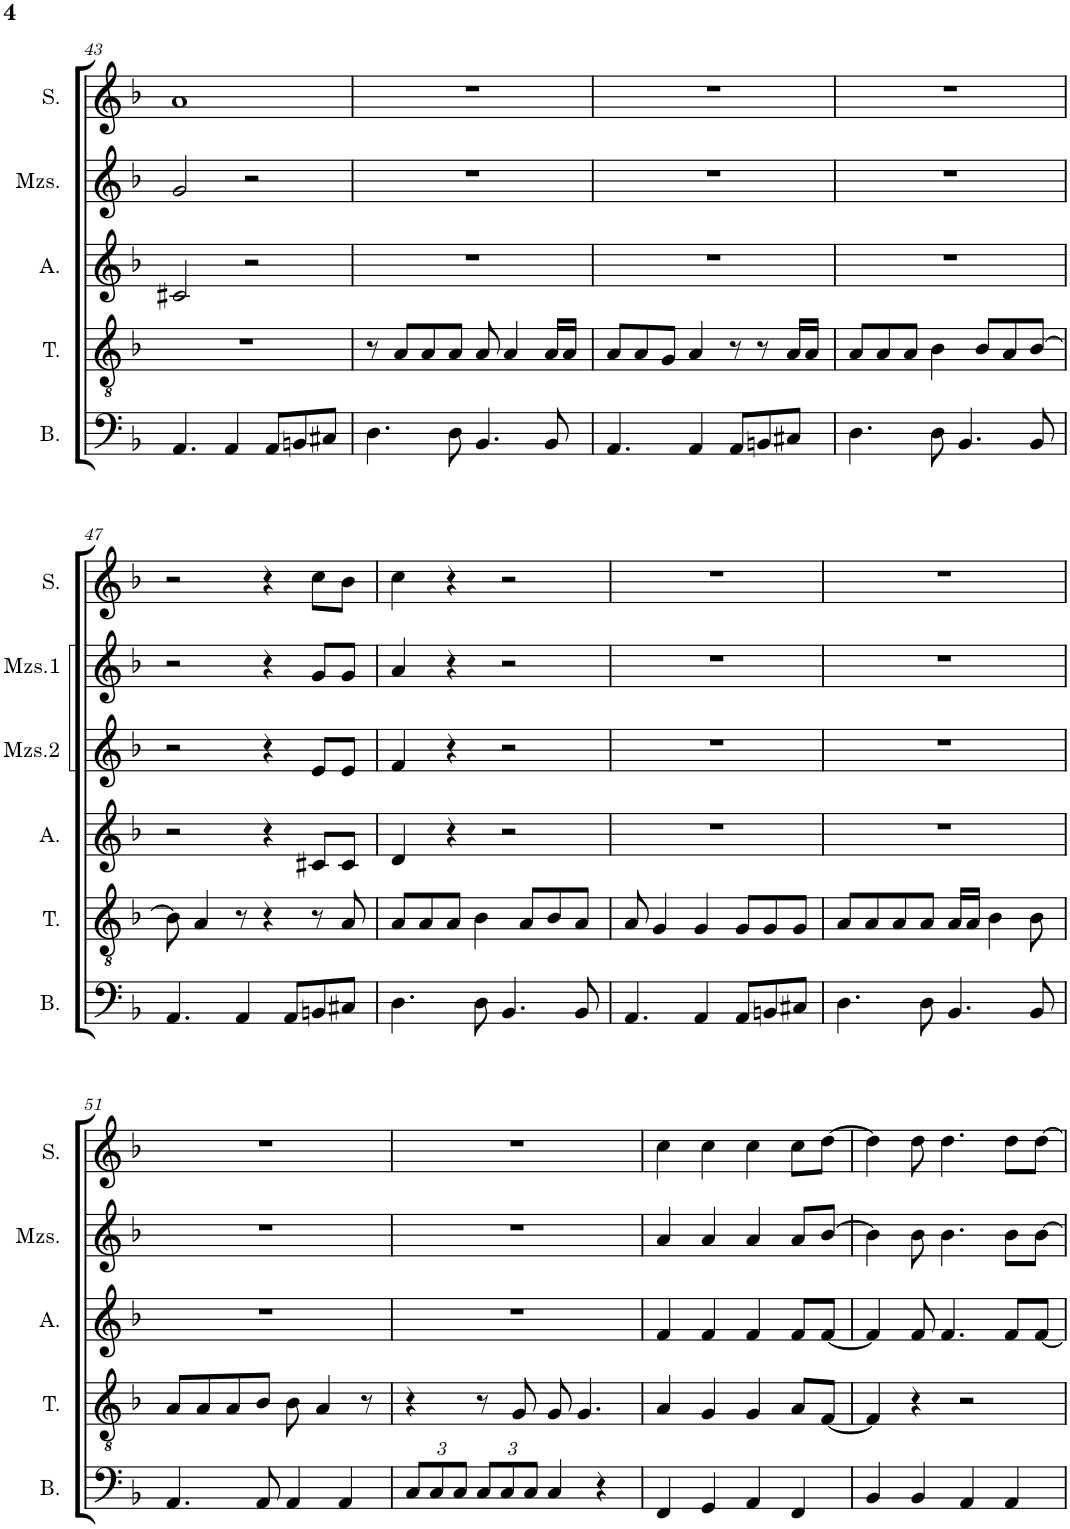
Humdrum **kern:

**kern	**kern	**kern	**kern	**kern	**kern	**kern
*part7	*part6	*part5	*part4	*part3	*part2	*part1
*staff7	*staff6	*staff5	*staff4	*staff3	*staff2	*staff1
*I"Bass	*I"Tenor	*I"Alto	*I"Mezzo 2	*I"Mezzo	*I"Mezzo 1	*I"Soprano
*I'B.	*I'T.	*I'A.	*	*	*	*I'S.
!!LO:PB:g=z
*clefF4	*clefGv2	*clefG2	*clefG2	*clefG2	*clefG2	*clefG2
*k[b-]	*k[b-]	*k[b-]	*k[b-]	*k[b-]	*k[b-]	*k[b-]
*M4/4	*M4/4	*M4/4	*M4/4	*M4/4	*M4/4	*M4/4
*met(c)	*met(c)	*met(c)	*met(c)	*met(c)	*met(c)	*met(c)
=43	=43	=43	=43	=43	=43	=43
4.AA/	1r	2c#X/	1r	2g/	1r	1a
4AA/	.	.	.	.	.	.
.	.	2r	.	2r	.	.
8AA/L	.	.	.	.	.	.
8BBn/	.	.	.	.	.	.
8C#X/J	.	.	.	.	.	.
=44	=44	=44	=44	=44	=44	=44
4.D\	8r	1r	1r	1r	1r	1r
.	8A/L	.	.	.	.	.
.	8A/	.	.	.	.	.
8D\	8A/J	.	.	.	.	.
4.BB-/	8A/	.	.	.	.	.
.	4A/	.	.	.	.	.
8BB-/	16A/LL	.	.	.	.	.
.	16A/JJ	.	.	.	.	.
=45	=45	=45	=45	=45	=45	=45
4.AA/	8A/L	1r	1r	1r	1r	1r
.	8A/	.	.	.	.	.
.	8G/J	.	.	.	.	.
4AA/	4A/	.	.	.	.	.
8AA/L	8r	.	.	.	.	.
8BBn/	8r	.	.	.	.	.
8C#X/J	16A/LL	.	.	.	.	.
.	16A/JJ	.	.	.	.	.
=46	=46	=46	=46	=46	=46	=46
4.D\	8A/L	1r	1r	1r	1r	1r
.	8A/	.	.	.	.	.
.	8A/J	.	.	.	.	.
8D\	4B-\	.	.	.	.	.
4.BB-/	.	.	.	.	.	.
.	8B-/L	.	.	.	.	.
.	8A/	.	.	.	.	.
8BB-/	[8B-/J	.	.	.	.	.
!!LO:LB:g=z
=47	=47	=47	=47	=47	=47	=47
4.AA/	8B-\]	2r	2r	1r	2r	2r
.	4A/	.	.	.	.	.
4AA/	8r	.	.	.	.	.
.	4r	4r	4r	.	4r	4r
8AA/L	.	.	.	.	.	.
8BBn/	8r	8c#X/L	8e/L	.	8g/L	8cc\L
8C#X/J	8A/	8c#/J	8e/J	.	8g/J	8b-\J
=48	=48	=48	=48	=48	=48	=48
4.D\	8A/L	4d/	4f/	1r	4a/	4cc\
.	8A/	.	.	.	.	.
.	8A/J	4r	4r	.	4r	4r
8D\	4B-\	.	.	.	.	.
4.BB-/	.	2r	2r	.	2r	2r
.	8A/L	.	.	.	.	.
.	8B-/	.	.	.	.	.
8BB-/	8A/J	.	.	.	.	.
=49	=49	=49	=49	=49	=49	=49
4.AA/	8A/	1r	1r	1r	1r	1r
.	4G/	.	.	.	.	.
4AA/	4G/	.	.	.	.	.
8AA/L	8G/L	.	.	.	.	.
8BBn/	8G/	.	.	.	.	.
8C#X/J	8G/J	.	.	.	.	.
=50	=50	=50	=50	=50	=50	=50
4.D\	8A/L	1r	1r	1r	1r	1r
.	8A/	.	.	.	.	.
.	8A/	.	.	.	.	.
8D\	8A/J	.	.	.	.	.
4.BB-/	16A/LL	.	.	.	.	.
.	16A/JJ	.	.	.	.	.
.	4B-\	.	.	.	.	.
8BB-/	8B-\	.	.	.	.	.
!!LO:LB:g=z
=51	=51	=51	=51	=51	=51	=51
4.AA/	8A/L	1r	1r	1r	1r	1r
.	8A/	.	.	.	.	.
.	8A/	.	.	.	.	.
8AA/	8B-/J	.	.	.	.	.
4AA/	8B-\	.	.	.	.	.
.	4A/	.	.	.	.	.
4AA/	.	.	.	.	.	.
.	8r	.	.	.	.	.
=52	=52	=52	=52	=52	=52	=52
*Xbrackettup	*	*	*	*	*	*
12C/L	4r	1r	1r	1r	1r	1r
12C/	.	.	.	.	.	.
12C/J	.	.	.	.	.	.
12C/L	8r	.	.	.	.	.
12C/	.	.	.	.	.	.
.	8G/	.	.	.	.	.
12C/J	.	.	.	.	.	.
4C/	8G/	.	.	.	.	.
.	4.G/	.	.	.	.	.
4r	.	.	.	.	.	.
=53	=53	=53	=53	=53	=53	=53
4FF/	4A/	4f/	1r	4a/	1r	4cc\
4GG/	4G/	4f/	.	4a/	.	4cc\
4AA/	4G/	4f/	.	4a/	.	4cc\
4FF/	8A/L	8f/L	.	8a/L	.	8cc\L
.	[8F/J	[8f/J	.	[8b-/J	.	[8dd\J
=54	=54	=54	=54	=54	=54	=54
4BB-/	4F/]	4f/]	1r	4b-\]	1r	4dd\]
4BB-/	4r	8f/	.	8b-\	.	8dd\
.	.	4.f/	.	4.b-\	.	4.dd\
4AA/	2r	.	.	.	.	.
4AA/	.	8f/L	.	8b-\L	.	8dd\L
.	.	[8f/J	.	[8b-\J	.	[8dd\J
=	=	=	=	=	=	=
*-	*-	*-	*-	*-	*-	*-
